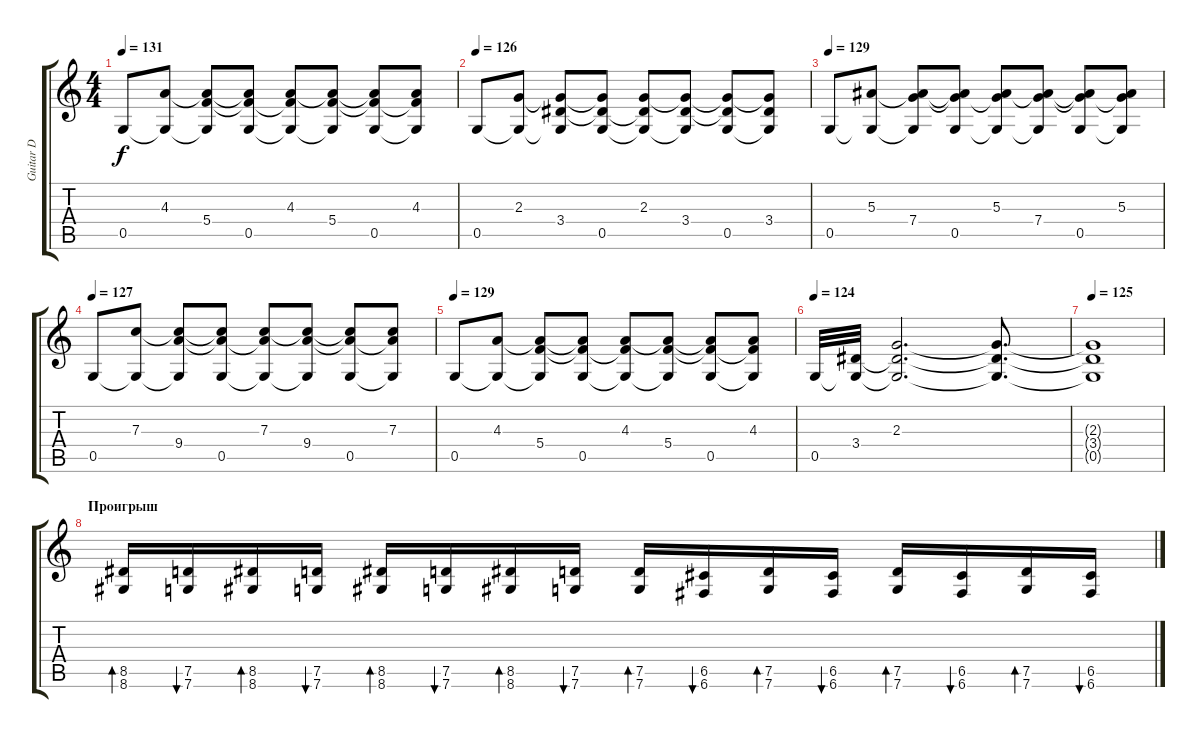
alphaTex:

\track ("Guitar D" "Guitar D") {instrument overdrivenguitar}
\staff {score tabs}
\tuning (D4 A3 F3 C3 G2 C2) {hide}
\ts (4 4)
\tempo 131
\clef g2
\ks c
0.5.8{dy f} (4.3 0.5{t}).8 (4.3{t} 5.4 0.5{t}).8 (4.3{t} 5.4{t} 0.5).8 (4.3 5.4{t} 0.5{t}).8 (4.3{t} 5.4 0.5{t}).8 (4.3{t} 5.4{t} 0.5).8 (4.3 5.4{t} 0.5{t}).8 |
\tempo 126
0.5.8 (2.3 0.5{t}).8 (2.3{t} 3.4 0.5{t}).8 (2.3{t} 3.4{t} 0.5).8 (2.3 3.4{t} 0.5{t}).8 (2.3{t} 3.4 0.5{t}).8 (2.3{t} 3.4{t} 0.5).8 (2.3{t} 3.4 0.5{t}).8 |
\tempo 129
0.5.8 (5.3 0.5{t}).8 (5.3{t} 7.4 0.5{t}).8 (5.3{t} 7.4{t} 0.5).8 (5.3 7.4{t} 0.5{t}).8 (5.3{t} 7.4 0.5{t}).8 (5.3{t} 7.4{t} 0.5).8 (5.3 7.4{t} 0.5{t}).8 |
\tempo 127
0.5.8 (7.3 0.5{t}).8 (7.3{t} 9.4 0.5{t}).8 (7.3{t} 9.4{t} 0.5).8 (7.3 9.4{t} 0.5{t}).8 (7.3{t} 9.4 0.5{t}).8 (7.3{t} 9.4{t} 0.5).8 (7.3 9.4{t} 0.5{t}).8 |
\tempo 129
0.5.8 (4.3 0.5{t}).8 (4.3{t} 5.4 0.5{t}).8 (4.3{t} 5.4{t} 0.5).8 (4.3 5.4{t} 0.5{t}).8 (4.3{t} 5.4 0.5{t}).8 (4.3{t} 5.4{t} 0.5).8 (4.3 5.4{t} 0.5{t}).8 |
\tempo 124
0.5.32 (3.4 0.5{t}).32 (2.3 3.4{t} 0.5{t}).2{d} (2.3{t} 3.4{t} 0.5{t}).8{d} |
\tempo 125
(2.3{t} 3.4{t} 0.5{t}).1 |
\section ("" "Проигрыш")
(8.5 8.6).16{bd 60} (7.5 7.6).16{bu 60} (8.5 8.6).16{bd 60} (7.5 7.6).16{bu 60} (8.5 8.6).16{bd 60} (7.5 7.6).16{bu 60} (8.5 8.6).16{bd 60} (7.5 7.6).16{bu 60} (7.5 7.6).16{bd 60} (6.5 6.6).16{bu 60} (7.5 7.6).16{bd 60} (6.5 6.6).16{bu 60} (7.5 7.6).16{bd 60} (6.5 6.6).16{bu 60} (7.5 7.6).16{bd 60} (6.5 6.6).16{bu 60}
